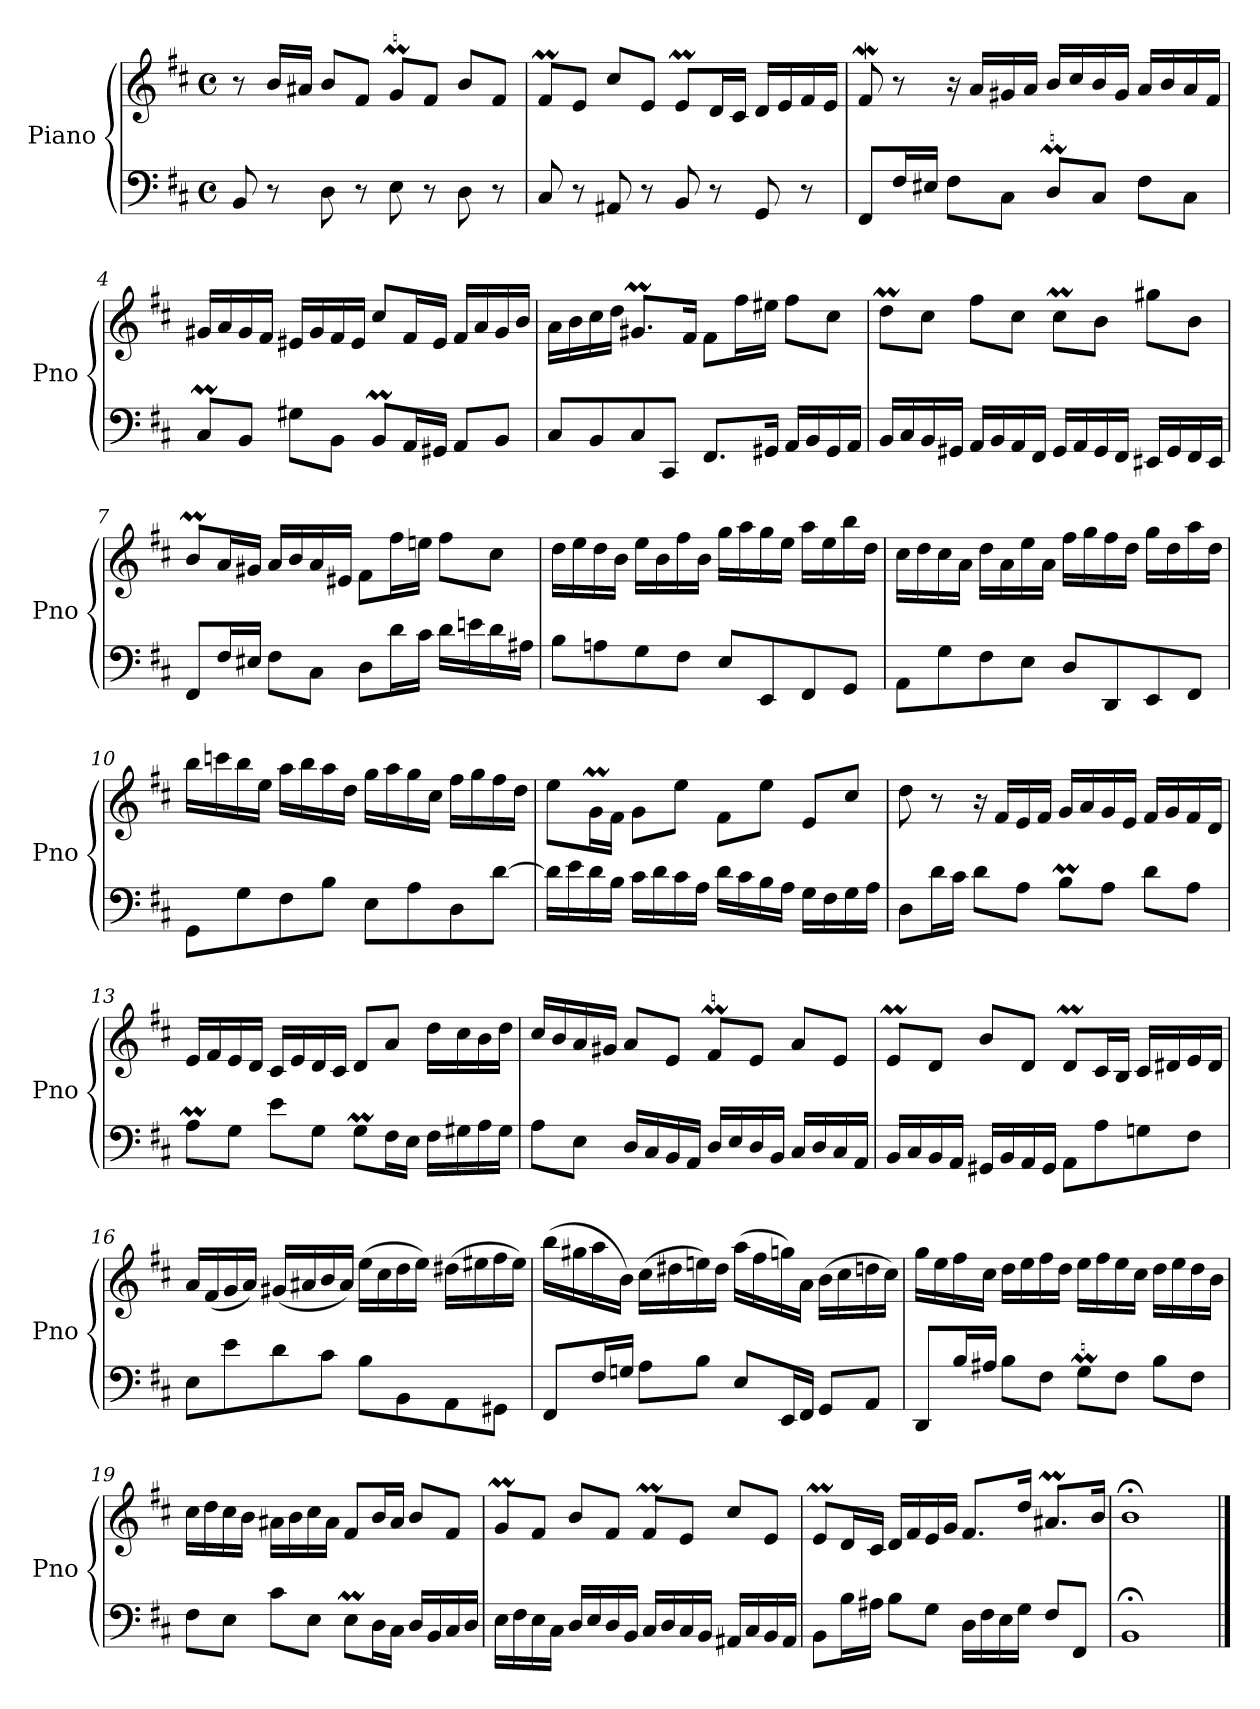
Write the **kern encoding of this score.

**kern	**kern
*part1	*part1
*staff2	*staff1
*I"Piano	*
*I'Pno	*
*clefF4	*clefG2
*k[f#c#]	*k[f#c#]
*M4/4	*M4/4
*met(c)	*met(c)
=1	=1
8BB/	8r
8r	16b/LL
.	16a#X/JJ
8D\	8b/L
8r	8f#/J
8E\	8gM/L
8r	8f#/J
8D\	8b/L
8r	8f#/J
=2	=2
8C#/	8f#m/L
8r	8e/J
8AA#X/	8cc#/L
8r	8e/J
8BB/	8eM/L
8r	16d/L
.	16c#/JJ
8GG/	16d/LL
.	16e/
8r	16f#/
.	16e/JJ
=3	=3
8FF#/L	8f#W/
16F#/L	8r
16E#X/JJ	.
8F#\L	16r
.	16a/LL
8C#\J	16g#X/
.	16a/JJ
8DM/L	16b/LL
.	16cc#/
8C#/J	16b/
.	16g#/JJ
8F#\L	16a/LL
.	16b/
8C#\J	16a/
.	16f#/JJ
!!LO:LB:g=z
=4	=4
8C#m/L	16g#X/LL
.	16a/
8BB/J	16g#/
.	16f#/JJ
8G#X\L	16e#X/LL
.	16g#/
8BB\J	16f#/
.	16e#/JJ
8BBM/L	8cc#/L
16AA/L	16f#/L
16GG#X/JJ	16e#/JJ
8AA/L	16f#/LL
.	16a/
8BB/J	16g#/
.	16b/JJ
=5	=5
8C#/L	16a\LL
.	16b\
8BB/	16cc#\
.	16dd\JJ
8C#/	8.g#Xm/L
8CC#/J	.
.	16f#/Jk
8.FF#/L	8f#\L
.	16ff#\L
16GG#X/Jk	16ee#X\JJ
16AA/LL	8ff#\L
16BB/	.
16GG#/	8cc#\J
16AA/JJ	.
!!LO:LB:g=z
=6	=6
16BB/LL	8ddM\L
16C#/	.
16BB/	8cc#\J
16GG#X/JJ	.
16AA/LL	8ff#\L
16BB/	.
16AA/	8cc#\J
16FF#/JJ	.
16GG#/LL	8cc#m\L
16AA/	.
16GG#/	8b\J
16FF#/JJ	.
16EE#X/LL	8gg#X\L
16GG#/	.
16FF#/	8b\J
16EE#/JJ	.
=7	=7
8FF#/L	8bM/L
16F#/L	16a/L
16E#X/JJ	16g#X/JJ
8F#\L	16a/LL
.	16b/
8C#\J	16a/
.	16e#X/JJ
8D\L	8f#\L
16d\L	16ff#\L
16c#\JJ	16een\JJ
16d\LL	8ff#\L
16en\	.
16d\	8cc#\J
16A#X\JJ	.
!!LO:LB:g=z
=8	=8
8B\L	16dd\LL
.	16ee\
8An\	16dd\
.	16b\JJ
8G\	16ee\LL
.	16b\
8F#\J	16ff#\
.	16b\JJ
8E/L	16gg\LL
.	16aa\
8EE/	16gg\
.	16ee\JJ
8FF#/	16aa\LL
.	16ee\
8GG/J	16bb\
.	16dd\JJ
=9	=9
8AA\L	16cc#\LL
.	16dd\
8G\	16cc#\
.	16a\JJ
8F#\	16dd\LL
.	16a\
8E\J	16ee\
.	16a\JJ
8D/L	16ff#\LL
.	16gg\
8DD/	16ff#\
.	16dd\JJ
8EE/	16gg\LL
.	16dd\
8FF#/J	16aa\
.	16dd\JJ
!!LO:LB:g=z
=10	=10
8GG\L	16bb\LL
.	16cccn\
8G\	16bb\
.	16ee\JJ
8F#\	16aa\LL
.	16bb\
8B\J	16aa\
.	16dd\JJ
8E\L	16gg\LL
.	16aa\
8A\	16gg\
.	16cc#\JJ
8D\	16ff#\LL
.	16gg\
[8d\J	16ff#\
.	16dd\JJ
=11	=11
16d\LL]	8ee\L
16e\	.
16d\	16gM\L
16B\JJ	16f#\JJ
16c#\LL	8g\L
16d\	.
16c#\	8ee\J
16A\JJ	.
16d\LL	8f#\L
16c#\	.
16B\	8ee\J
16A\JJ	.
16G\LL	8e/L
16F#\	.
16G\	8cc#/J
16A\JJ	.
!!LO:PB:g=z
=12	=12
8D\L	8dd\
16d\L	8r
16c#\JJ	.
8d\L	16r
.	16f#/LL
8A\J	16e/
.	16f#/JJ
8BM\L	16g/LL
.	16a/
8A\J	16g/
.	16e/JJ
8d\L	16f#/LL
.	16g/
8A\J	16f#/
.	16d/JJ
=13	=13
8AM\L	16e/LL
.	16f#/
8G\J	16e/
.	16d/JJ
8e\L	16c#/LL
.	16e/
8G\J	16d/
.	16c#/JJ
8GM\L	8d/L
16F#\L	8a/J
16E\JJ	.
16F#\LL	16dd\LL
16G#X\	16cc#\
16A\	16b\
16G#\JJ	16dd\JJ
!!LO:LB:g=z
=14	=14
8A\L	16cc#/LL
.	16b/
8E\J	16a/
.	16g#X/JJ
16D/LL	8a/L
16C#/	.
16BB/	8e/J
16AA/JJ	.
16D/LL	8f#m/L
16E/	.
16D/	8e/J
16BB/JJ	.
16C#/LL	8a/L
16D/	.
16C#/	8e/J
16AA/JJ	.
=15	=15
16BB/LL	8eM/L
16C#/	.
16BB/	8d/J
16AA/JJ	.
16GG#X/LL	8b/L
16BB/	.
16AA/	8d/J
16GG#/JJ	.
8AA\L	8dM/L
8A\	16c#/L
.	16B/JJ
8Gn\	16c#/LL
.	16d#X/
8F#\J	16e/
.	16d#/JJ
!!LO:LB:g=z
=16	=16
8E\L	16a/LL
.	(<16f#/
8e\	16g/
.	16a/JJ)
8d\	(<16g#X/LL
.	16a#X/
8c#\J	16b/
.	16a#/JJ)
8B\L	(>16ee\LL
.	16cc#\
8BB\	16dd\
.	16ee\JJ)
8AA\	(>16dd#X\LL
.	16ee#X\
8GG#X\J	16ff#\
.	16ee#\JJ)
=17	=17
8FF#/L	(>16bb\LL
.	16gg#X\
16F#/L	16aa\
16Gn/JJ	16b\JJ)
8A\L	(>16cc#\LL
.	16dd#X\
8B\J	16een\)
.	16dd#\JJ
8E/L	(>16aa\LL
.	16ff#\
16EE/L	16ggn\)
16FF#/JJ	16a\JJ
8GG/L	(>16b\LL
.	16cc#\
8AA/J	16ddn\
.	16cc#\JJ)
!!LO:LB:g=z
=18	=18
8DD/L	16gg\LL
.	16ee\
16B/L	16ff#\
16A#X/JJ	16cc#\JJ
8B\L	16dd\LL
.	16ee\
8F#\J	16ff#\
.	16dd\JJ
8GM\L	16ee\LL
.	16ff#\
8F#\J	16ee\
.	16cc#\JJ
8B\L	16dd\LL
.	16ee\
8F#\J	16dd\
.	16b\JJ
=19	=19
8F#\L	16cc#\LL
.	16dd\
8E\J	16cc#\
.	16b\JJ
8c#\L	16a#X\LL
.	16b\
8E\J	16cc#\
.	16a#\JJ
8EM\L	8f#/L
16D\L	16b/L
16C#\JJ	16a#/JJ
16D/LL	8b/L
16BB/	.
16C#/	8f#/J
16D/JJ	.
!!LO:LB:g=z
=20	=20
16E\LL	8gM/L
16F#\	.
16E\	8f#/J
16C#\JJ	.
16D/LL	8b/L
16E/	.
16D/	8f#/J
16BB/JJ	.
16C#/LL	8f#m/L
16D/	.
16C#/	8e/J
16BB/JJ	.
16AA#X/LL	8cc#/L
16C#/	.
16BB/	8e/J
16AA#/JJ	.
=21	=21
8BB\L	8eM/L
16B\L	16d/L
16A#X\JJ	16c#/JJ
8B\L	16d/LL
.	16f#/
8G\J	16e/
.	16g/JJ
16D\LL	8.f#/L
16F#\	.
16E\	.
16G\JJ	16dd/Jk
8F#/L	8.a#Xm/L
8FF#/J	.
.	16b/Jk
=22	=22
1BB;<	1b;<
==	==
*-	*-
